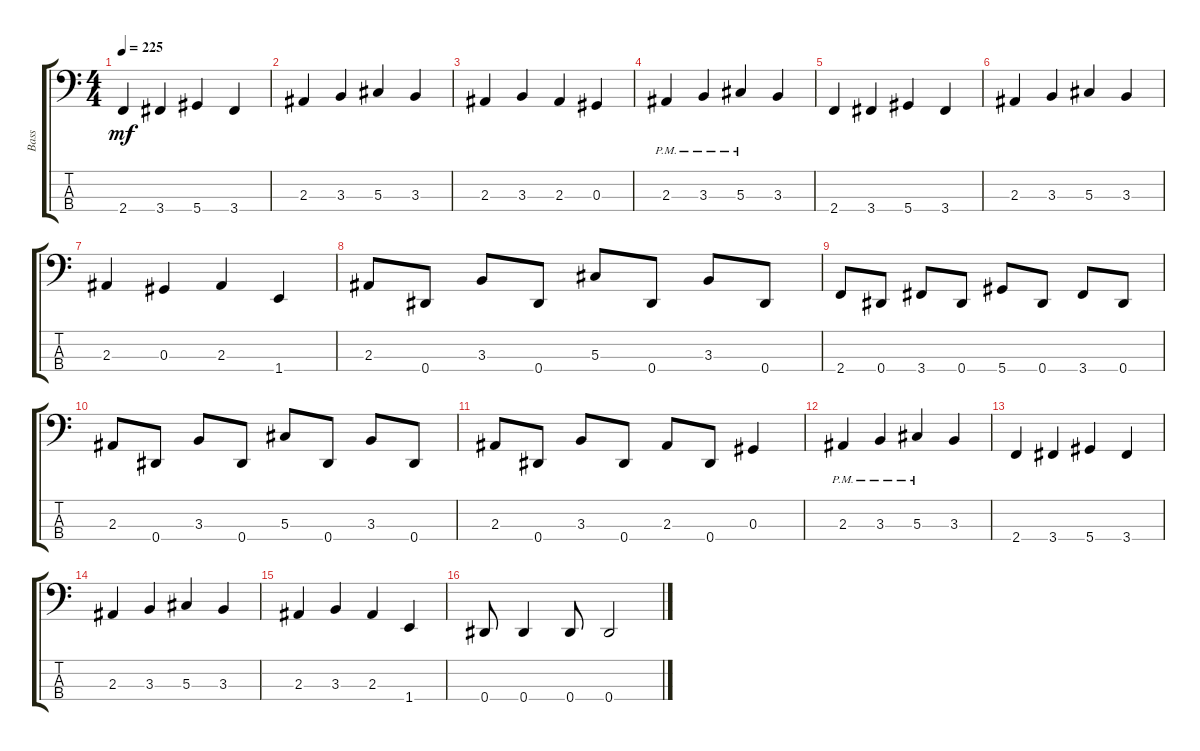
\track ("Bass" "Bass") {instrument electricbasspick}
\staff {score tabs}
\tuning (Gb2 Db2 Ab1 Eb1) {hide}
\ts (4 4)
\tempo 225
\clef f4
\ks c
2.4.4{dy mf} 3.4.4 5.4.4 3.4.4 |
2.3.4 3.3.4 5.3.4 3.3.4 |
2.3.4 3.3.4 2.3.4 0.3.4 |
2.3{pm}.4 3.3{pm}.4 5.3{pm}.4 3.3.4 |
2.4.4 3.4.4 5.4.4 3.4.4 |
2.3.4 3.3.4 5.3.4 3.3.4 |
2.3.4 0.3.4 2.3.4 1.4.4 |
2.3.8 0.4.8 3.3.8 0.4.8 5.3.8 0.4.8 3.3.8 0.4.8 |
2.4.8 0.4.8 3.4.8 0.4.8 5.4.8 0.4.8 3.4.8 0.4.8 |
2.3.8 0.4.8 3.3.8 0.4.8 5.3.8 0.4.8 3.3.8 0.4.8 |
2.3.8 0.4.8 3.3.8 0.4.8 2.3.8 0.4.8 0.3.4 |
2.3{pm}.4 3.3{pm}.4 5.3{pm}.4 3.3.4 |
2.4.4 3.4.4 5.4.4 3.4.4 |
2.3.4 3.3.4 5.3.4 3.3.4 |
2.3.4 3.3.4 2.3.4 1.4.4 |
0.4.8 0.4.4 0.4.8 0.4.2
